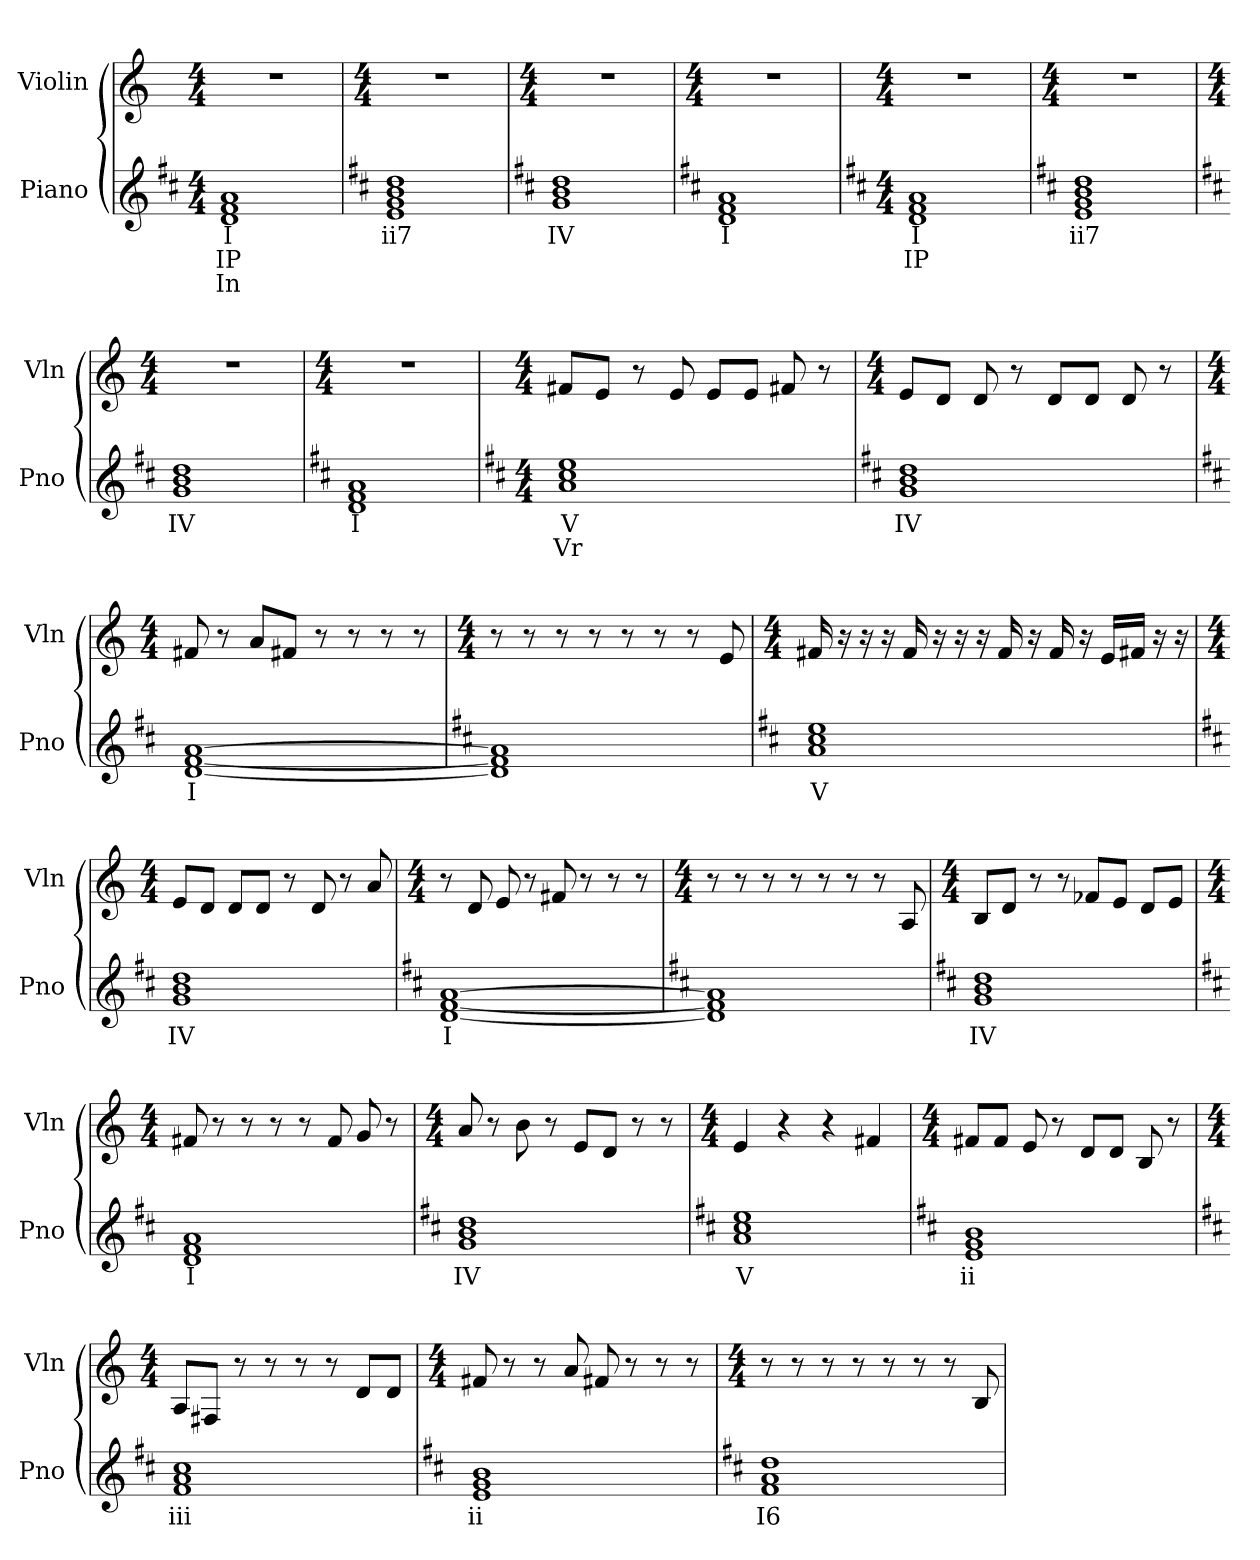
**kern	**text	**text	**text	**kern
*part2	*part2	*part2	*part2	*part1
*staff2	*staff2	*staff2	*staff2	*staff1
*I"Piano	*	*	*	*I"Violin
*I'Pno	*	*	*	*I'Vln
*k[f#c#]	*	*	*	*
*D:	*	*	*	*
*M4/4	*	*	*	*M4/4
=	=	=	=	=
1d 1f# 1a	I	IP	In	1r
=	=	=	=	=
*k[f#c#]	*	*	*	*
*D:	*	*	*	*
*	*	*	*	*M4/4
1e 1g 1b 1dd	ii7	.	.	1r
=	=	=	=	=
*k[f#c#]	*	*	*	*
*D:	*	*	*	*
*	*	*	*	*M4/4
1g 1b 1dd	IV	.	.	1r
=	=	=	=	=
*k[f#c#]	*	*	*	*
*D:	*	*	*	*
*	*	*	*	*M4/4
1d 1f# 1a	I	.	.	1r
=	=	=	=	=
*k[f#c#]	*	*	*	*
*D:	*	*	*	*
*M4/4	*	*	*	*M4/4
1d 1f# 1a	I	IP	.	1r
=	=	=	=	=
*k[f#c#]	*	*	*	*
*D:	*	*	*	*
*	*	*	*	*M4/4
1e 1g 1b 1dd	ii7	.	.	1r
=	=	=	=	=
*k[f#c#]	*	*	*	*
*D:	*	*	*	*
*	*	*	*	*M4/4
1g 1b 1dd	IV	.	.	1r
=	=	=	=	=
*k[f#c#]	*	*	*	*
*D:	*	*	*	*
*	*	*	*	*M4/4
1d 1f# 1a	I	.	.	1r
=	=	=	=	=
*k[f#c#]	*	*	*	*
*D:	*	*	*	*
*M4/4	*	*	*	*M4/4
1a 1cc# 1ee	V	Vr	.	8f#XL
.	.	.	.	8eJ
.	.	.	.	8r
.	.	.	.	8e
.	.	.	.	8eL
.	.	.	.	8eJ
.	.	.	.	8f#X
.	.	.	.	8r
=	=	=	=	=
*k[f#c#]	*	*	*	*
*D:	*	*	*	*
*	*	*	*	*M4/4
1g 1b 1dd	IV	.	.	8eL
.	.	.	.	8dJ
.	.	.	.	8d
.	.	.	.	8r
.	.	.	.	8dL
.	.	.	.	8dJ
.	.	.	.	8d
.	.	.	.	8r
=	=	=	=	=
*k[f#c#]	*	*	*	*
*D:	*	*	*	*
*	*	*	*	*M4/4
[1d [1f# [1a	I	.	.	8f#X
.	.	.	.	8r
.	.	.	.	8aL
.	.	.	.	8f#XJ
.	.	.	.	8r
.	.	.	.	8r
.	.	.	.	8r
.	.	.	.	8r
=	=	=	=	=
*k[f#c#]	*	*	*	*
*D:	*	*	*	*
*	*	*	*	*M4/4
1d] 1f#] 1a]	.	.	.	8r
.	.	.	.	8r
.	.	.	.	8r
.	.	.	.	8r
.	.	.	.	8r
.	.	.	.	8r
.	.	.	.	8r
.	.	.	.	8e
=	=	=	=	=
*k[f#c#]	*	*	*	*
*D:	*	*	*	*
*	*	*	*	*M4/4
1a 1cc# 1ee	V	.	.	16f#X
.	.	.	.	16r
.	.	.	.	16r
.	.	.	.	16r
.	.	.	.	16f#
.	.	.	.	16r
.	.	.	.	16r
.	.	.	.	16r
.	.	.	.	16f#
.	.	.	.	16r
.	.	.	.	16f#
.	.	.	.	16r
.	.	.	.	16eLL
.	.	.	.	16f#XJJ
.	.	.	.	16r
.	.	.	.	16r
=	=	=	=	=
*k[f#c#]	*	*	*	*
*D:	*	*	*	*
*	*	*	*	*M4/4
1g 1b 1dd	IV	.	.	8eL
.	.	.	.	8dJ
.	.	.	.	8dL
.	.	.	.	8dJ
.	.	.	.	8r
.	.	.	.	8d
.	.	.	.	8r
.	.	.	.	8a
=	=	=	=	=
*k[f#c#]	*	*	*	*
*D:	*	*	*	*
*	*	*	*	*M4/4
[1d [1f# [1a	I	.	.	8r
.	.	.	.	8d
.	.	.	.	8e
.	.	.	.	8r
.	.	.	.	8f#X
.	.	.	.	8r
.	.	.	.	8r
.	.	.	.	8r
=	=	=	=	=
*k[f#c#]	*	*	*	*
*D:	*	*	*	*
*	*	*	*	*M4/4
1d] 1f#] 1a]	.	.	.	8r
.	.	.	.	8r
.	.	.	.	8r
.	.	.	.	8r
.	.	.	.	8r
.	.	.	.	8r
.	.	.	.	8r
.	.	.	.	8A
=	=	=	=	=
*k[f#c#]	*	*	*	*
*D:	*	*	*	*
*	*	*	*	*M4/4
1g 1b 1dd	IV	.	.	8BL
.	.	.	.	8dJ
.	.	.	.	8r
.	.	.	.	8r
.	.	.	.	8f-XL
.	.	.	.	8eJ
.	.	.	.	8dL
.	.	.	.	8eJ
=	=	=	=	=
*k[f#c#]	*	*	*	*
*D:	*	*	*	*
*	*	*	*	*M4/4
1d 1f# 1a	I	.	.	8f#X
.	.	.	.	8r
.	.	.	.	8r
.	.	.	.	8r
.	.	.	.	8r
.	.	.	.	8f#
.	.	.	.	8g
.	.	.	.	8r
=	=	=	=	=
*k[f#c#]	*	*	*	*
*D:	*	*	*	*
*	*	*	*	*M4/4
1g 1b 1dd	IV	.	.	8a
.	.	.	.	8r
.	.	.	.	8b
.	.	.	.	8r
.	.	.	.	8eL
.	.	.	.	8dJ
.	.	.	.	8r
.	.	.	.	8r
=	=	=	=	=
*k[f#c#]	*	*	*	*
*D:	*	*	*	*
*	*	*	*	*M4/4
1a 1cc# 1ee	V	.	.	4e
.	.	.	.	4r
.	.	.	.	4r
.	.	.	.	4f#X
=	=	=	=	=
*k[f#c#]	*	*	*	*
*D:	*	*	*	*
*	*	*	*	*M4/4
1e 1g 1b	ii	.	.	8f#XL
.	.	.	.	8f#J
.	.	.	.	8e
.	.	.	.	8r
.	.	.	.	8dL
.	.	.	.	8dJ
.	.	.	.	8B
.	.	.	.	8r
=	=	=	=	=
*k[f#c#]	*	*	*	*
*D:	*	*	*	*
*	*	*	*	*M4/4
1f# 1a 1cc#	iii	.	.	8AL
.	.	.	.	8F#XJ
.	.	.	.	8r
.	.	.	.	8r
.	.	.	.	8r
.	.	.	.	8r
.	.	.	.	8dL
.	.	.	.	8dJ
=	=	=	=	=
*k[f#c#]	*	*	*	*
*D:	*	*	*	*
*	*	*	*	*M4/4
1e 1g 1b	ii	.	.	8f#X
.	.	.	.	8r
.	.	.	.	8r
.	.	.	.	8a
.	.	.	.	8f#X
.	.	.	.	8r
.	.	.	.	8r
.	.	.	.	8r
=	=	=	=	=
*k[f#c#]	*	*	*	*
*D:	*	*	*	*
*	*	*	*	*M4/4
1f# 1a 1dd	I6	.	.	8r
.	.	.	.	8r
.	.	.	.	8r
.	.	.	.	8r
.	.	.	.	8r
.	.	.	.	8r
.	.	.	.	8r
.	.	.	.	8B
=	=	=	=	=
*-	*-	*-	*-	*-
